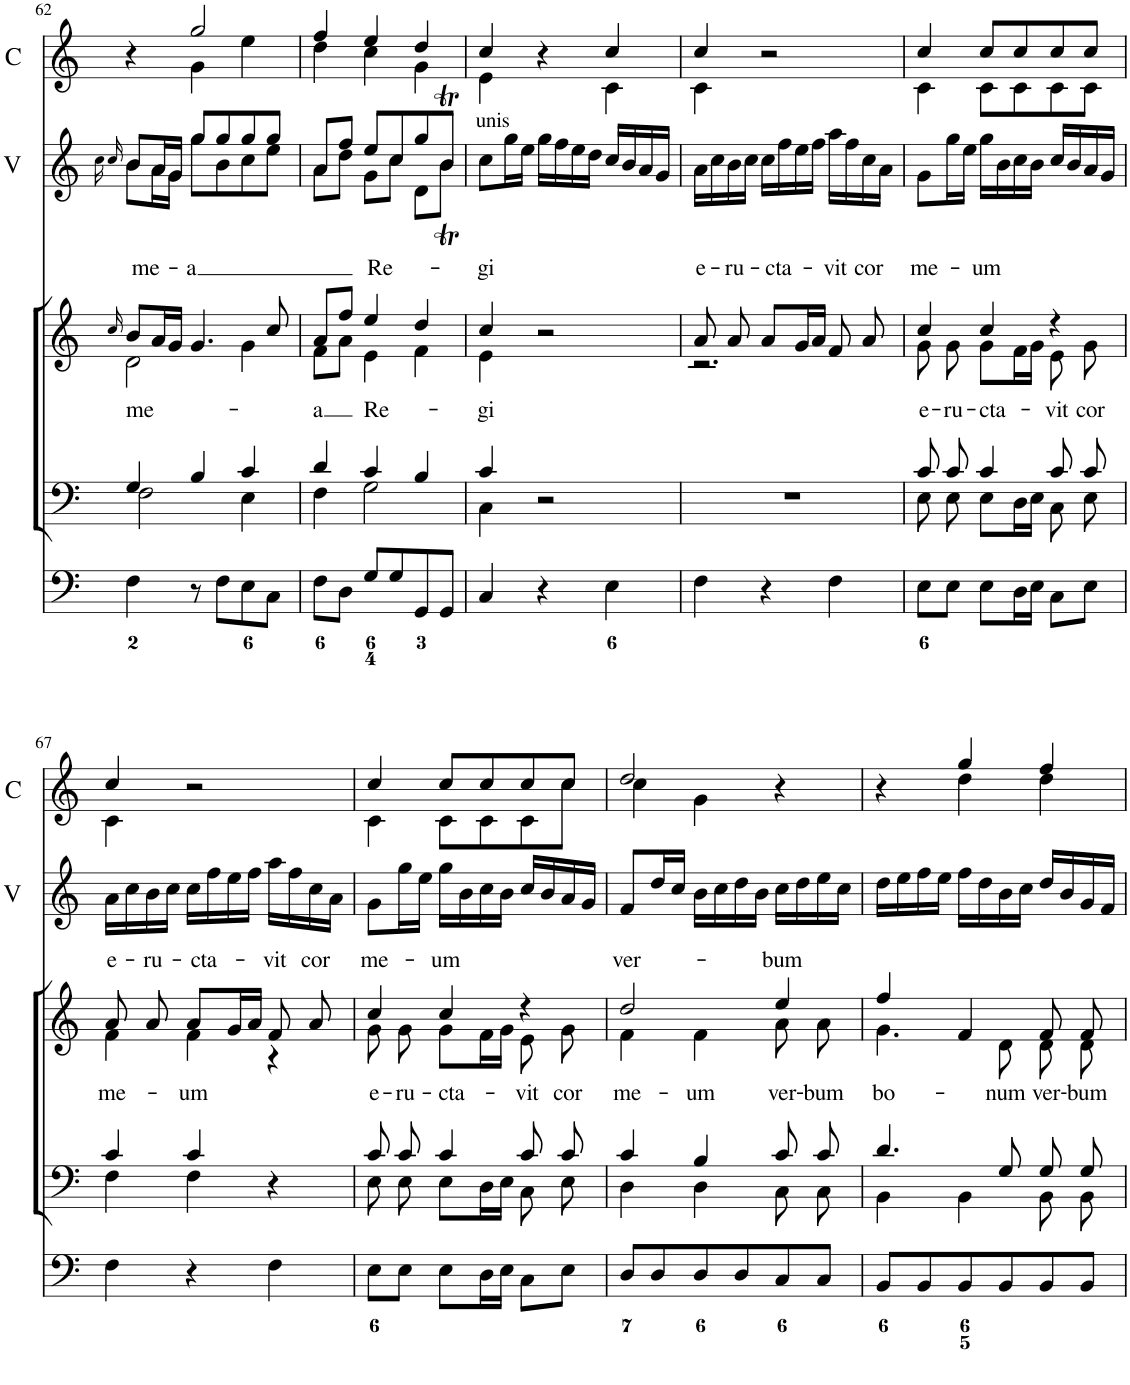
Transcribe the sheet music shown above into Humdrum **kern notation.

**kern	**kern	**kern	**text	**kern	**kern	**kern	**kern
*part7	*part6	*part5	*part5	*part4	*part3	*part2	*part1
*staff7	*staff6	*staff5	*staff5	*staff4	*staff3	*staff2	*staff1
*I"Organ	*I"Voice	*I"Voice	*	*I"Violin	*I"Violin	*I"2 Violini	*I"Clarini in C
*	*	*	*	*I'Vln	*I'Vln	*I'V	*I'C
!!LO:PB:g=z
*clefF4	*clefF4	*clefG2	*	*clefG2	*clefG2	*clefG2	*clefG2
*k[]	*k[]	*k[]	*	*k[]	*k[]	*k[]	*k[]
*M3/4	*M3/4	*M3/4	*	*M3/4	*M3/4	*M3/4	*M3/4
=62	=62	=62	=62	=62	=62	=62	=62
*	*	*	*	*	*	*^	*
.	.	16qcc/	.	16qcc	16qcc	16qcc/	16qcc\	.
*	*^	*	*	*	*	*	*	*
!	!	!	!	!LO:LY:a	!	!	!	!	!
*	*	*	*^	*	*	*	*	*	*
!	!	!	!	!	!LO:LY:b	!	!	!	!	!
*	*	*	*	*	*	*	*	*	*	*^
4F\	4G/	2F\	8b/L	2d\	me-	8b/L	8b/L	8b/L	8b\L	4r	4ryy
.	.	.	16a/L	.	.	16a/L	16a/L	16a/L	16a\L	.	.
.	.	.	16g/JJ	.	.	16g/JJ	16g/JJ	16g/JJ	16g\JJ	.	.
!	!	!	!	!	!LO:LY:a	!	!	!	!	!	!
8r	4B/	.	4.g/	.	-a	8gg\L	8gg\L	8gg/L	8gg\L	2gg/	4g\
8F\L	.	.	.	.	.	8b\J	8gg\J	8gg/	8b\	.	.
8E\	4c/	4E\	.	4g\	.	8cc\L	8gg\L	8gg/	8cc\	.	4ee\
8C\J	.	.	8cc/	.	.	8ee\J	8gg\J	8gg/J	8ee\J	.	.
=63	=63	=63	=63	=63	=63	=63	=63	=63	=63	=63	=63
!	!	!	!	!	!LO:LY:b	!	!	!	!	!	!
8F\L	4d/	4F\	8a/L	8f\L	-a	8a\L	8a\L	8a/L	8a\L	4ff/	4dd\
8D\J	.	.	8ff/J	8a\J	.	8dd\J	8ff\J	8ff/J	8dd\J	.	.
!	!	!	!	!	!LO:LY:a	!	!	!	!	!	!
!	!	!	!	!	!LO:LY:b	!	!	!	!	!	!
8G/L	4c/	2G\	4ee/	4e\	Re-	8g/L	8ee\L	8ee/L	8g\L	4ee/	4cc\
8G/	.	.	.	.	.	8cc/J	8cc\J	8cc/	8cc\J	.	.
8GG/	4B/	.	4dd/	4f\	.	8d/L	8gg\L	8gg/	8d\L	4dd/	4g\
8GG/J	.	.	.	.	.	8b/J	8bt\J	8bt/J	8bt\J	.	.
=64	=64	=64	=64	=64	=64	=64	=64	=64	=64	=64	=64
!	!	!	!	!	!	!	!	!LO:TX:a:t=unis	!	!	!
!	!	!	!	!	!	!	!LO:TX:a:t=unis	!	!	!	!
!	!	!	!	!	!	!LO:TX:a:t=unis	!	!	!	!	!
!	!	!	!	!	!LO:LY:a	!	!	!	!	!	!
!	!	!	!	!	!LO:LY:b	!	!	!	!	!	!
*	*	*	*	*	*	*	*	*v	*v	*	*
4C/	4c/	4C\	4cc/	4e\	-gi	8cc\L	8cc\L	8cc\L	4cc/	4e\
.	.	.	.	.	.	16gg\L	16gg\L	16gg\L	.	.
.	.	.	.	.	.	16ee\JJ	16ee\JJ	16ee\JJ	.	.
4r	2r	2ryy	2r	2ryy	.	16gg\LL	16gg\LL	16gg\LL	4r	4ryy
.	.	.	.	.	.	16ff\J	16ff\J	16ff\	.	.
.	.	.	.	.	.	16ee\L	16ee\L	16ee\	.	.
.	.	.	.	.	.	16dd\JJ	16dd\JJ	16dd\JJ	.	.
4E\	.	.	.	.	.	16cc/LL	16cc/LL	16cc/LL	4cc/	4c\
.	.	.	.	.	.	16b/J	16b/J	16b/	.	.
.	.	.	.	.	.	16a/L	16a/L	16a/	.	.
.	.	.	.	.	.	16g/JJ	16g/JJ	16g/JJ	.	.
*	*v	*v	*	*	*	*	*	*	*	*
=65	=65	=65	=65	=65	=65	=65	=65	=65	=65
!	!	!	!	!LO:LY:a	!	!	!	!	!
4F\	2.r	8a/	2.r	e-	16a\LL	16a\LL	16a\LL	4cc/	4c\
.	.	.	.	.	16cc\J	16cc\J	16cc\	.	.
!	!	!	!	!LO:LY:a	!	!	!	!	!
.	.	8a/	.	-ru-	16b\L	16b\L	16b\	.	.
.	.	.	.	.	16cc\JJ	16cc\JJ	16cc\JJ	.	.
!	!	!	!	!LO:LY:a	!	!	!	!	!
4r	.	8a/L	.	-cta-	16cc\LL	16cc\LL	16cc\LL	2r	2ryy
.	.	.	.	.	16ff\J	16ff\J	16ff\	.	.
.	.	16g/L	.	.	16ee\L	16ee\L	16ee\	.	.
.	.	16a/JJ	.	.	16ff\JJ	16ff\JJ	16ff\JJ	.	.
!	!	!	!	!LO:LY:a	!	!	!	!	!
4F\	.	8f/	.	-vit	16aa\LL	16aa\LL	16aa\LL	.	.
.	.	.	.	.	16ff\J	16ff\J	16ff\	.	.
!	!	!	!	!LO:LY:a	!	!	!	!	!
.	.	8a/	.	cor	16cc\L	16cc\L	16cc\	.	.
.	.	.	.	.	16a\JJ	16a\JJ	16a\JJ	.	.
=66	=66	=66	=66	=66	=66	=66	=66	=66	=66
*	*^	*	*	*	*	*	*	*	*
!	!	!	!	!	!LO:LY:a	!	!	!	!	!
!	!	!	!	!	!LO:LY:b	!	!	!	!	!
8E\L	8c/	8E\	4cc/	8g\	e-	8g\L	8g\L	8g\L	4cc/	4c\
!	!	!	!	!	!LO:LY:b	!	!	!	!	!
8E\J	8c/	8E\	.	8g\	-ru-	16gg\L	16gg\L	16gg\L	.	.
.	.	.	.	.	.	16ee\JJ	16ee\JJ	16ee\JJ	.	.
!	!	!	!	!	!LO:LY:a	!	!	!	!	!
!	!	!	!	!	!LO:LY:b	!	!	!	!	!
8E\L	4c/	8E\L	4cc/	8g\L	-cta-	16gg\LL	16gg\LL	16gg\LL	8cc/L	8c\L
.	.	.	.	.	.	16b\J	16b\J	16b\	.	.
16D\L	.	16D\L	.	16f\L	.	16cc\L	16cc\L	16cc\	8cc/	8c\
16E\JJ	.	16E\JJ	.	16g\JJ	.	16b\JJ	16b\JJ	16b\JJ	.	.
!	!	!	!	!	!LO:LY:b	!	!	!	!	!
8C\L	8c/	8C\	4r	8e\	-vit	16cc/LL	16cc/LL	16cc/LL	8cc/	8c\
.	.	.	.	.	.	16b/J	16b/J	16b/	.	.
!	!	!	!	!	!LO:LY:b	!	!	!	!	!
8E\J	8c/	8E\	.	8g\	cor	16a/L	16a/L	16a/	8cc/J	8c\J
.	.	.	.	.	.	16g/JJ	16g/JJ	16g/JJ	.	.
!!LO:LB:g=z	!!
=67	=67	=67	=67	=67	=67	=67	=67	=67	=67	=67
!	!	!	!	!	!LO:LY:a	!	!	!	!	!
!	!	!	!	!	!LO:LY:b	!	!	!	!	!
4F\	4c/	4F\	8a/	4f\	me-	16a\LL	16a\LL	16a\LL	4cc/	4c\
.	.	.	.	.	.	16cc\J	16cc\J	16cc\	.	.
!	!	!	!	!	!LO:LY:a	!	!	!	!	!
.	.	.	8a/	.	-ru-	16b\L	16b\L	16b\	.	.
.	.	.	.	.	.	16cc\JJ	16cc\JJ	16cc\JJ	.	.
!	!	!	!	!	!LO:LY:a	!	!	!	!	!
!	!	!	!	!	!LO:LY:b	!	!	!	!	!
4r	4c/	4F\	8a/L	4f\	-um	16cc\LL	16cc\LL	16cc\LL	2r	2ryy
.	.	.	.	.	.	16ff\J	16ff\J	16ff\	.	.
.	.	.	16g/L	.	.	16ee\L	16ee\L	16ee\	.	.
.	.	.	16a/JJ	.	.	16ff\JJ	16ff\JJ	16ff\JJ	.	.
!	!	!	!	!	!LO:LY:a	!	!	!	!	!
4F\	4r	4ryy	8f/	4r	-vit	16aa\LL	16aa\LL	16aa\LL	.	.
.	.	.	.	.	.	16ff\J	16ff\J	16ff\	.	.
!	!	!	!	!	!LO:LY:a	!	!	!	!	!
.	.	.	8a/	.	cor	16cc\L	16cc\L	16cc\	.	.
.	.	.	.	.	.	16a\JJ	16a\JJ	16a\JJ	.	.
=68	=68	=68	=68	=68	=68	=68	=68	=68	=68	=68
!	!	!	!	!	!LO:LY:a	!	!	!	!	!
!	!	!	!	!	!LO:LY:b	!	!	!	!	!
8E\L	8c/	8E\	4cc/	8g\	e-	8g\L	8g\L	8g\L	4cc/	4c\
!	!	!	!	!	!LO:LY:b	!	!	!	!	!
8E\J	8c/	8E\	.	8g\	-ru-	16gg\L	16gg\L	16gg\L	.	.
.	.	.	.	.	.	16ee\JJ	16ee\JJ	16ee\JJ	.	.
!	!	!	!	!	!LO:LY:a	!	!	!	!	!
!	!	!	!	!	!LO:LY:b	!	!	!	!	!
8E\L	4c/	8E\L	4cc/	8g\L	-cta-	16gg\LL	16gg\LL	16gg\LL	8cc/L	8c\L
.	.	.	.	.	.	16b\J	16b\J	16b\	.	.
16D\L	.	16D\L	.	16f\L	.	16cc\L	16cc\L	16cc\	8cc/	8c\
16E\JJ	.	16E\JJ	.	16g\JJ	.	16b\JJ	16b\JJ	16b\JJ	.	.
!	!	!	!	!	!LO:LY:b	!	!	!	!	!
8C\L	8c/	8C\	4r	8e\	-vit	16cc/LL	16cc/LL	16cc/LL	8cc/	8c\
.	.	.	.	.	.	16b/J	16b/J	16b/	.	.
!	!	!	!	!	!LO:LY:b	!	!	!	!	!
8E\J	8c/	8E\	.	8g\	cor	16a/L	16a/L	16a/	8cc/J	8cc\J
.	.	.	.	.	.	16g/JJ	16g/JJ	16g/JJ	.	.
=69	=69	=69	=69	=69	=69	=69	=69	=69	=69	=69
!	!	!	!	!	!LO:LY:a	!	!	!	!	!
!	!	!	!	!	!LO:LY:b	!	!	!	!	!
8D/L	4c/	4D\	2dd/	4f\	me-	8f/L	8f/L	8f/L	2dd/	4cc\
8D/	.	.	.	.	.	16dd/L	16dd/L	16dd/L	.	.
.	.	.	.	.	.	16cc/JJ	16cc/JJ	16cc/JJ	.	.
!	!	!	!	!	!LO:LY:b	!	!	!	!	!
8D/	4B/	4D\	.	4f\	-um	16b\LL	16b\LL	16b\LL	.	4g\
.	.	.	.	.	.	16cc\J	16cc\J	16cc\	.	.
8D/	.	.	.	.	.	16dd\L	16dd\L	16dd\	.	.
.	.	.	.	.	.	16b\JJ	16b\JJ	16b\JJ	.	.
!	!	!	!	!	!LO:LY:a	!	!	!	!	!
!	!	!	!	!	!LO:LY:b	!	!	!	!	!
8C/	8c/	8C\	4ee/	8a\	ver-	16cc\LL	16cc\LL	16cc\LL	4r	4ryy
.	.	.	.	.	.	16dd\J	16dd\J	16dd\	.	.
!	!	!	!	!	!LO:LY:b	!	!	!	!	!
8C/J	8c/	8C\	.	8a\	-bum	16ee\L	16ee\L	16ee\	.	.
.	.	.	.	.	.	16cc\JJ	16cc\JJ	16cc\JJ	.	.
=70	=70	=70	=70	=70	=70	=70	=70	=70	=70	=70
!	!	!	!	!	!LO:LY:b	!	!	!	!	!
8BB/L	4.d/	4BB\	4ff/	4.g\	bo-	16dd\LL	16dd\LL	16dd\LL	4r	4ryy
.	.	.	.	.	.	16ee\J	16ee\J	16ee\	.	.
8BB/	.	.	.	.	.	16ff\L	16ff\L	16ff\	.	.
.	.	.	.	.	.	16ee\JJ	16ee\JJ	16ee\JJ	.	.
8BB/	.	4BB\	4f/	.	.	16ff\LL	16ff\LL	16ff\LL	4gg/	4dd\
.	.	.	.	.	.	16dd\J	16dd\J	16dd\	.	.
!	!	!	!	!	!LO:LY:b	!	!	!	!	!
8BB/	8G/	.	.	8d\	-num	16b\L	16b\L	16b\	.	.
.	.	.	.	.	.	16cc\JJ	16cc\JJ	16cc\JJ	.	.
!	!	!	!	!	!LO:LY:b	!	!	!	!	!
8BB/	8G/	8BB\	8f/	8d\	ver-	16dd/LL	16dd/LL	16dd/LL	4ff/	4dd\
.	.	.	.	.	.	16b/J	16b/J	16b/	.	.
!	!	!	!	!	!LO:LY:b	!	!	!	!	!
8BB/J	8G/	8BB\	8f/	8d\	-bum	16g/L	16g/L	16g/	.	.
.	.	.	.	.	.	16f/JJ	16f/JJ	16f/JJ	.	.
*	*v	*v	*	*	*	*	*	*	*v	*v
*	*	*v	*v	*	*	*	*	*
=	=	=	=	=	=	=	=
*-	*-	*-	*-	*-	*-	*-	*-
